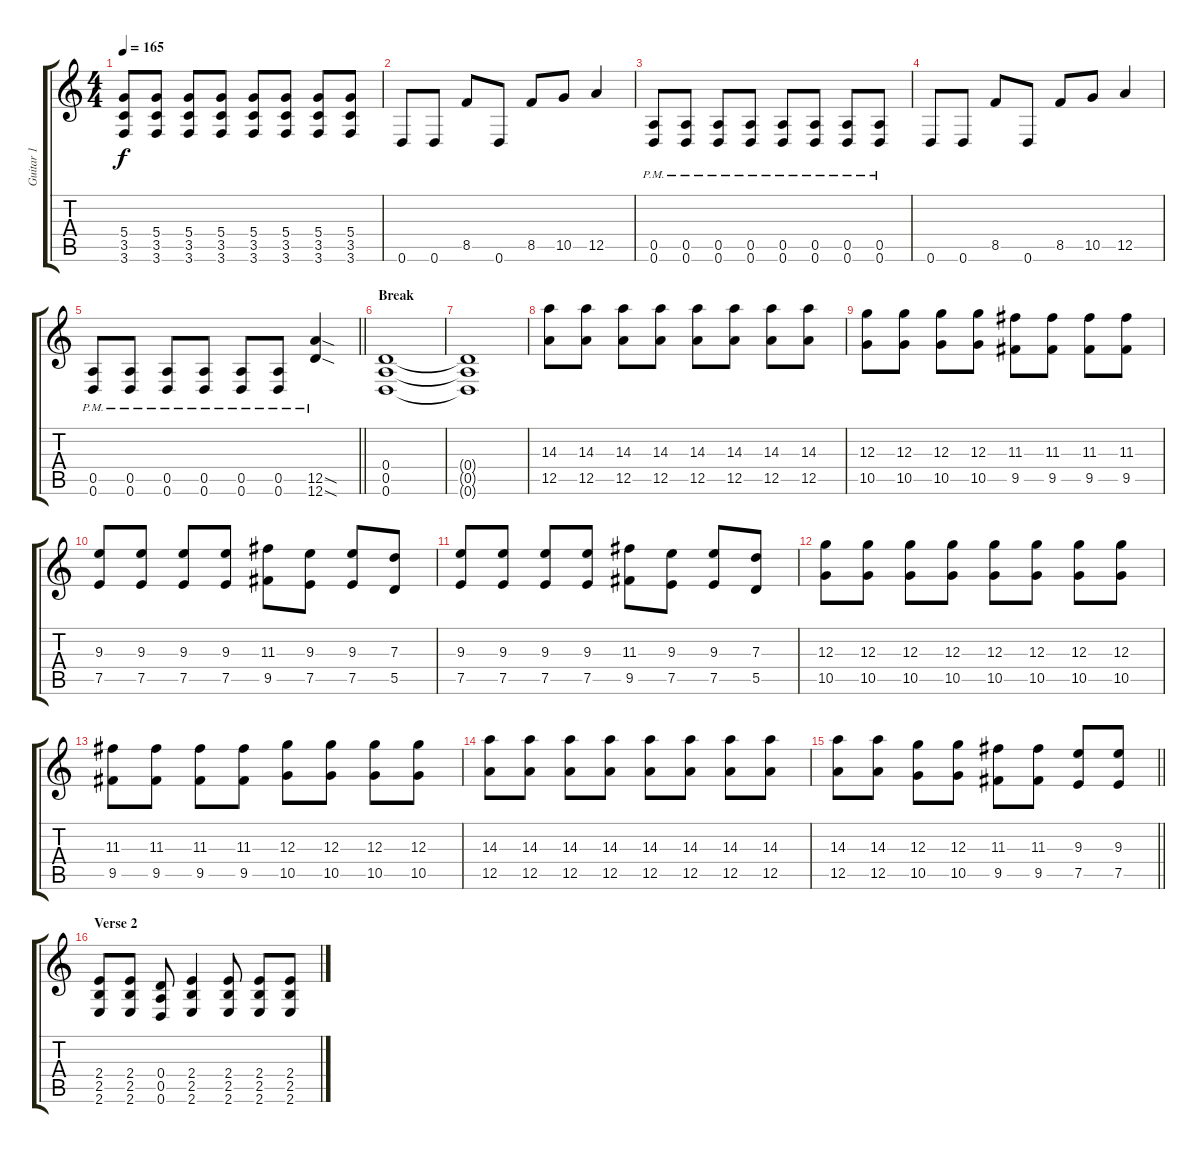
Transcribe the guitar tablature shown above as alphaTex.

\track ("Guitar 1" "Guitar 1") {instrument distortionguitar}
\staff {score tabs}
\tuning (E4 B3 G3 D3 A2 D2) {hide}
\ts (4 4)
\tempo 165
\clef g2
\ks c
(5.4 3.5 3.6).8{dy f} (5.4 3.5 3.6).8 (5.4 3.5 3.6).8 (5.4 3.5 3.6).8 (5.4 3.5 3.6).8 (5.4 3.5 3.6).8 (5.4 3.5 3.6).8 (5.4 3.5 3.6).8 |
0.6.8 0.6.8 8.5.8 0.6.8 8.5.8 10.5.8 12.5.4 |
(0.5{pm} 0.6{pm}).8 (0.5{pm} 0.6{pm}).8 (0.5{pm} 0.6{pm}).8 (0.5{pm} 0.6{pm}).8 (0.5{pm} 0.6{pm}).8 (0.5{pm} 0.6{pm}).8 (0.5{pm} 0.6{pm}).8 (0.5{pm} 0.6{pm}).8 |
0.6.8 0.6.8 8.5.8 0.6.8 8.5.8 10.5.8 12.5.4 |
\barLineRight lightlight
(0.5{pm} 0.6{pm}).8 (0.5{pm} 0.6{pm}).8 (0.5{pm} 0.6{pm}).8 (0.5{pm} 0.6{pm}).8 (0.5{pm} 0.6{pm}).8 (0.5{pm} 0.6{pm}).8 (12.5{sod pm} 12.6{sod}).4 |
\section ("" "Break")
(0.4 0.5 0.6).1 |
(0.4{t} 0.5{t} 0.6{t}).1 |
(14.3 12.5).8 (14.3 12.5).8 (14.3 12.5).8 (14.3 12.5).8 (14.3 12.5).8 (14.3 12.5).8 (14.3 12.5).8 (14.3 12.5).8 |
(12.3 10.5).8 (12.3 10.5).8 (12.3 10.5).8 (12.3 10.5).8 (11.3 9.5).8 (11.3 9.5).8 (11.3 9.5).8 (11.3 9.5).8 |
(9.3 7.5).8 (9.3 7.5).8 (9.3 7.5).8 (9.3 7.5).8 (11.3 9.5).8 (9.3 7.5).8 (9.3 7.5).8 (7.3 5.5).8 |
(9.3 7.5).8 (9.3 7.5).8 (9.3 7.5).8 (9.3 7.5).8 (11.3 9.5).8 (9.3 7.5).8 (9.3 7.5).8 (7.3 5.5).8 |
(12.3 10.5).8 (12.3 10.5).8 (12.3 10.5).8 (12.3 10.5).8 (12.3 10.5).8 (12.3 10.5).8 (12.3 10.5).8 (12.3 10.5).8 |
(11.3 9.5).8 (11.3 9.5).8 (11.3 9.5).8 (11.3 9.5).8 (12.3 10.5).8 (12.3 10.5).8 (12.3 10.5).8 (12.3 10.5).8 |
(14.3 12.5).8 (14.3 12.5).8 (14.3 12.5).8 (14.3 12.5).8 (14.3 12.5).8 (14.3 12.5).8 (14.3 12.5).8 (14.3 12.5).8 |
\barLineRight lightlight
(14.3 12.5).8 (14.3 12.5).8 (12.3 10.5).8 (12.3 10.5).8 (11.3 9.5).8 (11.3 9.5).8 (9.3 7.5).8 (9.3 7.5).8 |
\section ("" "Verse 2")
(2.4 2.5 2.6).8 (2.4 2.5 2.6).8 (0.4 0.5 0.6).8 (2.4 2.5 2.6).4 (2.4 2.5 2.6).8 (2.4 2.5 2.6).8 (2.4 2.5 2.6).8
